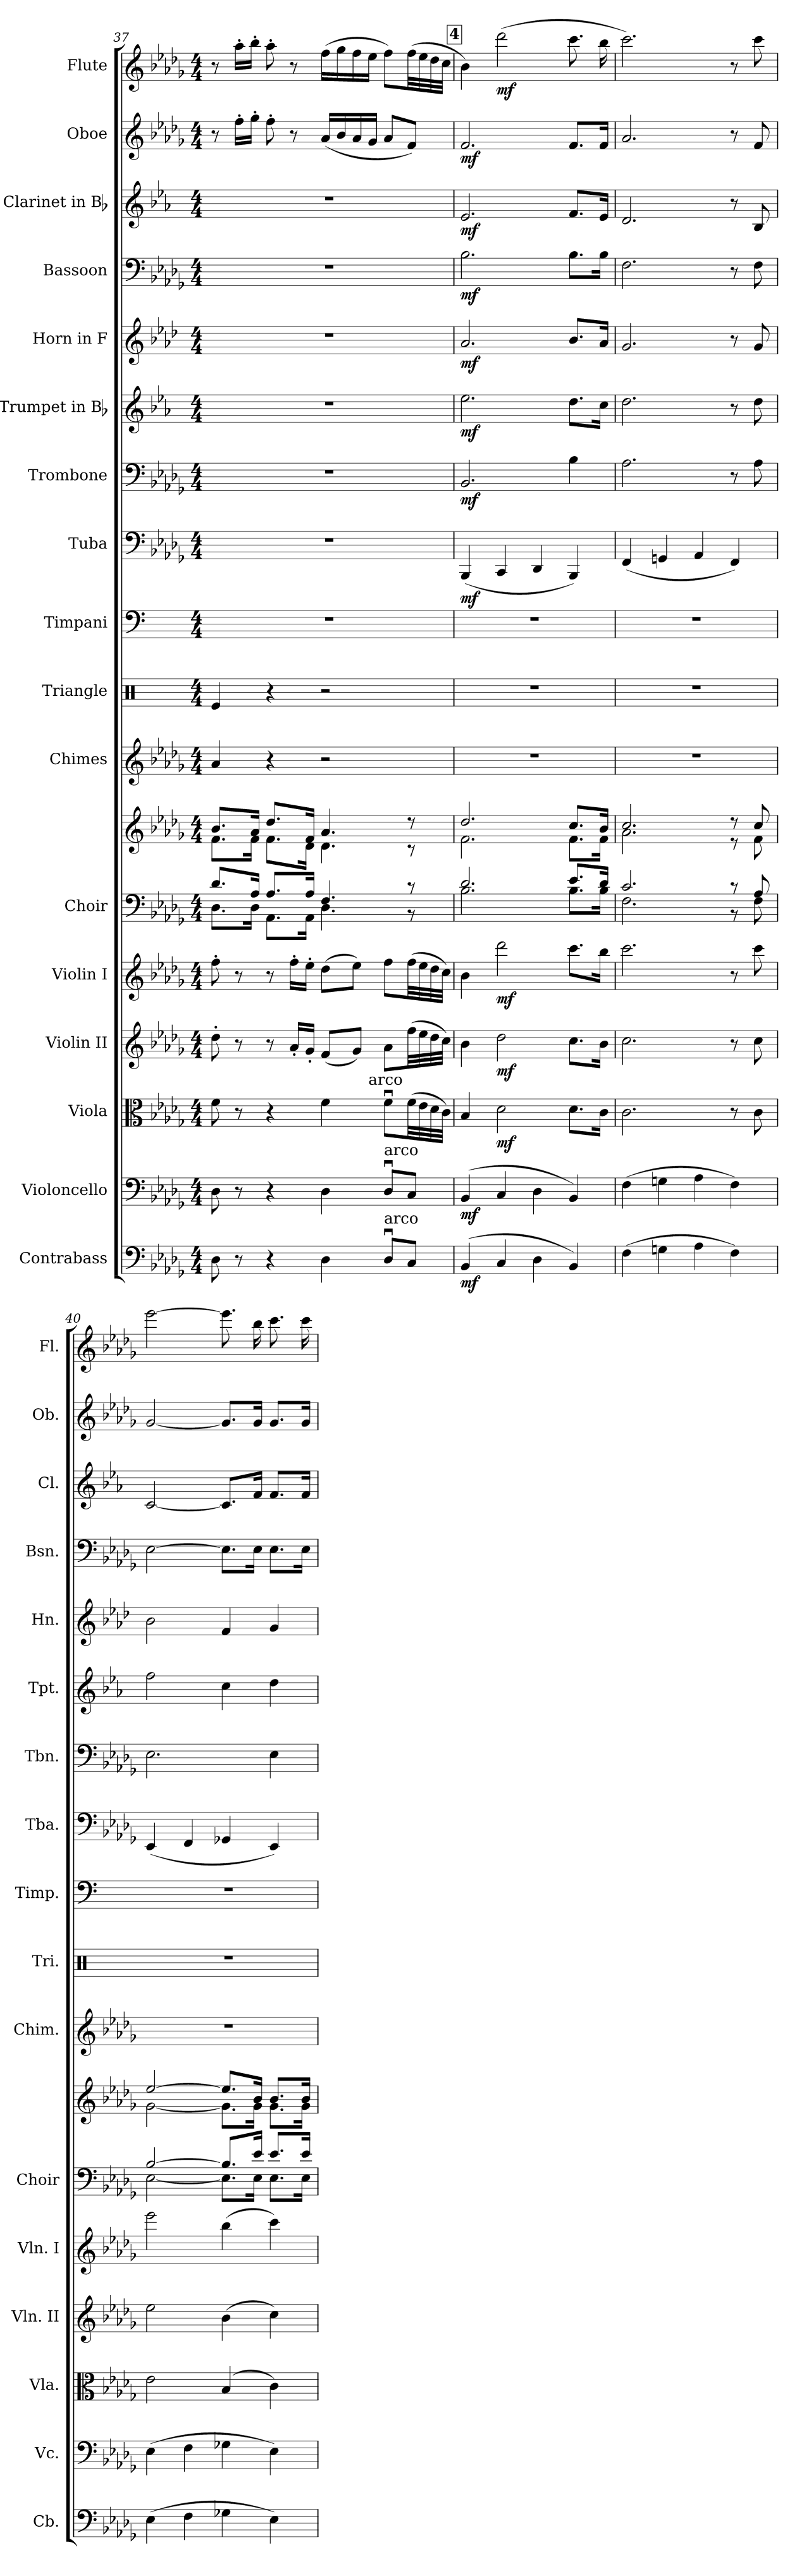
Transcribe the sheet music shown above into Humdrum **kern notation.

**kern	**dynam	**kern	**dynam	**kern	**dynam	**kern	**dynam	**kern	**dynam	**kern	**kern	**kern	**kern	**kern	**kern	**dynam	**kern	**dynam	**kern	**dynam	**kern	**dynam	**kern	**dynam	**kern	**dynam	**kern	**dynam	**kern	**dynam
*part17	*part17	*part16	*part16	*part15	*part15	*part14	*part14	*part13	*part13	*part12	*part12	*part11	*part10	*part9	*part8	*part8	*part7	*part7	*part6	*part6	*part5	*part5	*part4	*part4	*part3	*part3	*part2	*part2	*part1	*part1
*staff18	*staff18	*staff17	*staff17	*staff16	*staff16	*staff15	*staff15	*staff14	*staff14	*staff13	*staff12	*staff11	*staff10	*staff9	*staff8	*staff8	*staff7	*staff7	*staff6	*staff6	*staff5	*staff5	*staff4	*staff4	*staff3	*staff3	*staff2	*staff2	*staff1	*staff1
*I"Contrabass	*	*I"Violoncello	*	*I"Viola	*	*I"Violin II	*	*I"Violin I	*	*I"Choir	*	*I"Chimes	*I"Triangle	*I"Timpani	*I"Tuba	*	*I"Trombone	*	*I"Trumpet in Bb	*	*I"Horn in F	*	*I"Bassoon	*	*I"Clarinet in Bb	*	*I"Oboe	*	*I"Flute	*
*I'Cb.	*	*I'Vc.	*	*I'Vla.	*	*I'Vln. II	*	*I'Vln. I	*	*I'Choir	*	*I'Chim.	*I'Tri.	*I'Timp.	*I'Tba.	*	*I'Tbn.	*	*I'Tpt.	*	*I'Hn.	*	*I'Bsn.	*	*I'Cl.	*	*I'Ob.	*	*I'Fl.	*
*clefF4	*	*clefF4	*	*clefC3	*	*clefG2	*	*clefG2	*	*clefF4	*clefG2	*clefG2	*clefX	*clefF4	*clefF4	*	*clefF4	*	*clefG2	*	*clefG2	*	*clefF4	*	*clefG2	*	*clefG2	*	*clefG2	*
*ITrd7c12	*	*	*	*	*	*	*	*	*	*	*	*	*	*	*	*	*	*	*ITrd1c2	*	*ITrd4c7	*	*	*	*ITrd1c2	*	*	*	*	*
*k[b-e-a-d-g-]	*	*k[b-e-a-d-g-]	*	*k[b-e-a-d-g-]	*	*k[b-e-a-d-g-]	*	*k[b-e-a-d-g-]	*	*k[b-e-a-d-g-]	*k[b-e-a-d-g-]	*k[b-e-a-d-g-]	*k[]	*k[]	*k[b-e-a-d-g-]	*	*k[b-e-a-d-g-]	*	*k[b-e-a-d-g-]	*	*k[b-e-a-d-g-]	*	*k[b-e-a-d-g-]	*	*k[b-e-a-d-g-]	*	*k[b-e-a-d-g-]	*	*k[b-e-a-d-g-]	*
*D-:	*	*D-:	*	*D-:	*	*D-:	*	*D-:	*	*D-:	*D-:	*D-:	*C:	*C:	*D-:	*	*D-:	*	*D-:	*	*D-:	*	*D-:	*	*D-:	*	*D-:	*	*D-:	*
*M4/4	*	*M4/4	*	*M4/4	*	*M4/4	*	*M4/4	*	*M4/4	*M4/4	*M4/4	*M4/4	*M4/4	*M4/4	*	*M4/4	*	*M4/4	*	*M4/4	*	*M4/4	*	*M4/4	*	*M4/4	*	*M4/4	*
=37	=37	=37	=37	=37	=37	=37	=37	=37	=37	=37	=37	=37	=37	=37	=37	=37	=37	=37	=37	=37	=37	=37	=37	=37	=37	=37	=37	=37	=37	=37
*	*	*	*	*^	*	*	*	*	*	*^	*^	*	*	*	*	*	*	*	*	*	*	*	*	*	*	*	*	*	*	*
8DD-i\	.	8D-i\	.	8fi\	2ryy	.	8dd-'i\	.	8ff'i\	.	8.d-i/L	8.D-i\L	8.b-i/L	8.fi\L	4a-i/	4Rei/	1r	1r	.	1r	.	1r	.	1r	.	1r	.	1r	.	8r	.	8r	.
8r	.	8r	.	8r	.	.	8r	.	8r	.	.	.	.	.	.	.	.	.	.	.	.	.	.	.	.	.	.	.	.	16ff'i\LL	.	16aa-'i\LL	.
.	.	.	.	.	.	.	.	.	.	.	16A-i/Jk	16D-i\Jk	16a-i/Jk	16fi\Jk	.	.	.	.	.	.	.	.	.	.	.	.	.	.	.	16gg-'i\JJ	.	16bb-'i\JJ	.
4r	.	4r	.	4r	.	.	8r	.	8r	.	8.A-i/L	8.AA-i\L	8.dd-i/L	8.fi\L	4r	4r	.	.	.	.	.	.	.	.	.	.	.	.	.	8ff'i\	.	8aa-'i\	.
.	.	.	.	.	.	.	16a-'i/LL	.	16ff'i\LL	.	.	.	.	.	.	.	.	.	.	.	.	.	.	.	.	.	.	.	.	8r	.	8r	.
.	.	.	.	.	.	.	16g-'i/JJ	.	16ee-'i\JJ	.	16A-i/Jk	16AA-i\Jk	16fi/Jk	16d-i\Jk	.	.	.	.	.	.	.	.	.	.	.	.	.	.	.	.	.	.	.
4DD-i\	.	4D-i\	.	4fi\	8.ryy	.	(8fi/L	.	(8dd-i\L	.	4.Fi/	4.D-i\	4.a-i/	4.d-i\	2r	2r	.	.	.	.	.	.	.	.	.	.	.	.	.	(16a-i/LL	.	(16ffi\LL	.
.	.	.	.	.	.	.	.	.	.	.	.	.	.	.	.	.	.	.	.	.	.	.	.	.	.	.	.	.	.	16b-i/	.	16gg-i\	.
.	.	.	.	.	.	.	8g-i/J)	.	8ee-i\J)	.	.	.	.	.	.	.	.	.	.	.	.	.	.	.	.	.	.	.	.	16a-i/	.	16ffi\	.
!	!	!	!	!	!LO:TX:a:t=arco	!	!	!	!	!	!	!	!	!	!	!	!	!	!	!	!	!	!	!	!	!	!	!	!	!	!	!	!
.	.	.	.	.	4ryy	.	.	.	.	.	.	.	.	.	.	.	.	.	.	.	.	.	.	.	.	.	.	.	.	16g-i/JJ	.	16ee-i\JJ	.
!	!	!LO:TX:a:t=arco	!	!	!	!	!	!	!	!	!	!	!	!	!	!	!	!	!	!	!	!	!	!	!	!	!	!	!	!	!	!	!
!LO:TX:a:t=arco	!	!	!	!	!	!	!	!	!	!	!	!	!	!	!	!	!	!	!	!	!	!	!	!	!	!	!	!	!	!	!	!	!
8DD-ui/L	.	8D-ui/L	.	8fui\L	.	.	8a-i\L	.	8ffi\L	.	.	.	.	.	.	.	.	.	.	.	.	.	.	.	.	.	.	.	.	8a-i/L	.	8ffi\L)	.
8CCi/J	.	8Ci/J	.	(32fi\LL	.	.	(32ffi\LL	.	(32ffi\LL	.	8r	8r	8r	8r	.	.	.	.	.	.	.	.	.	.	.	.	.	.	.	8fi/J)	.	(32ffi\LL	.
.	.	.	.	32e-i\	.	.	32ee-i\	.	32ee-i\	.	.	.	.	.	.	.	.	.	.	.	.	.	.	.	.	.	.	.	.	.	.	32ee-i\	.
.	.	.	.	32d-i\	16ryy	.	32dd-i\	.	32dd-i\	.	.	.	.	.	.	.	.	.	.	.	.	.	.	.	.	.	.	.	.	.	.	32dd-i\	.
.	.	.	.	32ci\JJJ)	.	.	32cci\JJJ)	.	32cci\JJJ)	.	.	.	.	.	.	.	.	.	.	.	.	.	.	.	.	.	.	.	.	.	.	32cci\JJJ	.
*	*	*	*	*v	*v	*	*	*	*	*	*	*	*	*	*	*	*	*	*	*	*	*	*	*	*	*	*	*	*	*	*	*	*
!!LO:REH:place=s1:B:color=#000000:enc=box:fs=12.8556:t=4
=38	=38	=38	=38	=38	=38	=38	=38	=38	=38	=38	=38	=38	=38	=38	=38	=38	=38	=38	=38	=38	=38	=38	=38	=38	=38	=38	=38	=38	=38	=38	=38	=38
*	*	*	*	*	*	*	*	*	*	*	*	*	*	*	*	*	*	*	*	*	*	*	*	*	*^	*	*^	*	*	*	*	*
(4BBB-i/	mf	(4BB-i/	mf	4B-i/	.	4b-i\	.	4b-i\	.	2.d-i/	2.B-i\	2.dd-i/	2.fi\	1r	1r	1r	(4BBB-i/	mf	2.BB-i/	mf	2.dd-i\	mf	2.d-i/	mf	1ryy	2.B-i\	mf	2.d-i/	2.ryy	mf	2.fi/	mf	4b-i\)	.
4CCi/	.	4Ci/	.	2d-i\	mf	2dd-i\	mf	2ddd-i\	mf	.	.	.	.	.	.	.	4CCi/	.	.	.	.	.	.	.	.	.	.	.	.	.	.	.	(2ddd-i\	mf
4DD-i\	.	4D-i\	.	.	.	.	.	.	.	.	.	.	.	.	.	.	4DD-i/	.	.	.	.	.	.	.	.	.	.	.	.	.	.	.	.	.
4BBB-i/)	.	4BB-i/)	.	8.d-i\L	.	8.cci\L	.	8.ccci\L	.	8.e-i/L	8.B-i\L	8.cci/L	8.fi\L	.	.	.	4BBB-i/)	.	4B-i\	.	8.cci\L	.	8.e-i/L	.	.	8.B-i\L	.	8.e-i/L	8.ryy	.	8.fi/L	.	8.ccci\	.
.	.	.	.	16ci\Jk	.	16b-i\Jk	.	16bb-i\Jk	.	16d-i/Jk	16B-i\Jk	16b-i/Jk	16fi\Jk	.	.	.	.	.	.	.	16b-i\Jk	.	16d-i/Jk	.	.	16B-i\Jk	.	16d-i/Jk	16ryy	.	16fi/Jk	.	16bb-i\	.
*	*	*	*	*	*	*	*	*	*	*	*	*	*	*	*	*	*	*	*	*	*	*	*	*	*	*	*	*v	*v	*	*	*	*	*
=39	=39	=39	=39	=39	=39	=39	=39	=39	=39	=39	=39	=39	=39	=39	=39	=39	=39	=39	=39	=39	=39	=39	=39	=39	=39	=39	=39	=39	=39	=39	=39	=39	=39
*	*	*	*	*	*	*	*	*	*	*	*	*	*	*	*	*	*	*	*	*	*	*	*	*	*	*	*	*	*	*^	*	*^	*
(4FFi\	.	(4Fi\	.	2.ci\	.	2.cci\	.	2.ccci\	.	2.ci/	2.Fi\	2.cci/	2.a-i\	1r	1r	1r	(4FFi/	.	2.A-i\	.	2.cci\	.	2.ci/	.	2.ryy	2.Fi\	.	2.ci/	.	2.a-i/	2.ryy	.	2.ccci\)	2.ryy	.
4GGni\	.	4Gni\	.	.	.	.	.	.	.	.	.	.	.	.	.	.	4GGni/	.	.	.	.	.	.	.	.	.	.	.	.	.	.	.	.	.	.
4AA-i\	.	4A-i\	.	.	.	.	.	.	.	.	.	.	.	.	.	.	4AA-i/	.	.	.	.	.	.	.	.	.	.	.	.	.	.	.	.	.	.
4FFi\)	.	4Fi\)	.	8r	.	8r	.	8r	.	8r	8r	8r	8r	.	.	.	4FFi/)	.	8r	.	8r	.	8r	.	4ryy	8r	.	8r	.	8r	8ryy	.	8r	4ryy	.
.	.	.	.	8ci\	.	8cci\	.	8ccci\	.	8A-i/	8Fi\	8cci/	8fi\	.	.	.	.	.	8A-i\	.	8cci\	.	8ci/	.	.	8Fi\	.	8A-i/	.	8fi/	8ryy	.	8ccci\	.	.
*	*	*	*	*	*	*	*	*	*	*	*	*	*	*	*	*	*	*	*	*	*	*	*	*	*	*	*	*	*	*v	*v	*	*	*	*
*	*	*	*	*	*	*	*	*	*	*	*	*	*	*	*	*	*	*	*	*	*	*	*	*	*	*	*	*	*	*	*	*v	*v	*
!!LO:PB:g=z
=40	=40	=40	=40	=40	=40	=40	=40	=40	=40	=40	=40	=40	=40	=40	=40	=40	=40	=40	=40	=40	=40	=40	=40	=40	=40	=40	=40	=40	=40	=40	=40	=40	=40
(4EE-i\	.	(4E-i\	.	2e-i\	.	2ee-i\	.	2eee-i\	.	[>2B-i/	[<2E-i\	[>2ee-i/	[<2g-i\	1r	1r	1r	(4EE-i/	.	2.E-i\	.	2ee-i\	.	2e-i\	.	2ryy	[>2E-i\	.	[<2B-i/	.	[<2g-i/	.	[>2eee-i\	.
4FFi\	.	4Fi\	.	.	.	.	.	.	.	.	.	.	.	.	.	.	4FFi/	.	.	.	.	.	.	.	.	.	.	.	.	.	.	.	.
4GG-Xi\	.	4G-Xi\	.	(4B-i/	.	(4b-i\	.	(4bb-i\	.	8.B-i/L]	8.E-i\L]	8.ee-i/L]	8.g-i\L]	.	.	.	4GG-Xi/	.	.	.	4b-i\	.	4B-i/	.	8.ryy	8.E-i\L]	.	8.B-i/L]	.	8.g-i/L]	.	8.eee-i\]	.
.	.	.	.	.	.	.	.	.	.	16e-i/Jk	16E-i\Jk	16b-i/Jk	16g-i\Jk	.	.	.	.	.	.	.	.	.	.	.	16ryy	16E-i\Jk	.	16e-i/Jk	.	16g-i/Jk	.	16bb-i\	.
4EE-i\)	.	4E-i\)	.	4ci\)	.	4cci\)	.	4ccci\)	.	8.e-i/L	8.E-i\L	8.b-i/L	8.g-i\L	.	.	.	4EE-i/)	.	4E-i\	.	4cci\	.	4ci/	.	4ryy	8.E-i\L	.	8.e-i/L	.	8.g-i/L	.	8.ccci\	.
.	.	.	.	.	.	.	.	.	.	16e-i/Jk	16E-i\Jk	16b-i/Jk	16g-i\Jk	.	.	.	.	.	.	.	.	.	.	.	.	16E-i\Jk	.	16e-i/Jk	.	16g-i/Jk	.	16ccci\	.
*	*	*	*	*	*	*	*	*	*	*v	*v	*	*	*	*	*	*	*	*	*	*	*	*	*	*v	*v	*	*	*	*	*	*	*
*	*	*	*	*	*	*	*	*	*	*	*v	*v	*	*	*	*	*	*	*	*	*	*	*	*	*	*	*	*	*	*	*
=	=	=	=	=	=	=	=	=	=	=	=	=	=	=	=	=	=	=	=	=	=	=	=	=	=	=	=	=	=	=
*-	*-	*-	*-	*-	*-	*-	*-	*-	*-	*-	*-	*-	*-	*-	*-	*-	*-	*-	*-	*-	*-	*-	*-	*-	*-	*-	*-	*-	*-	*-
